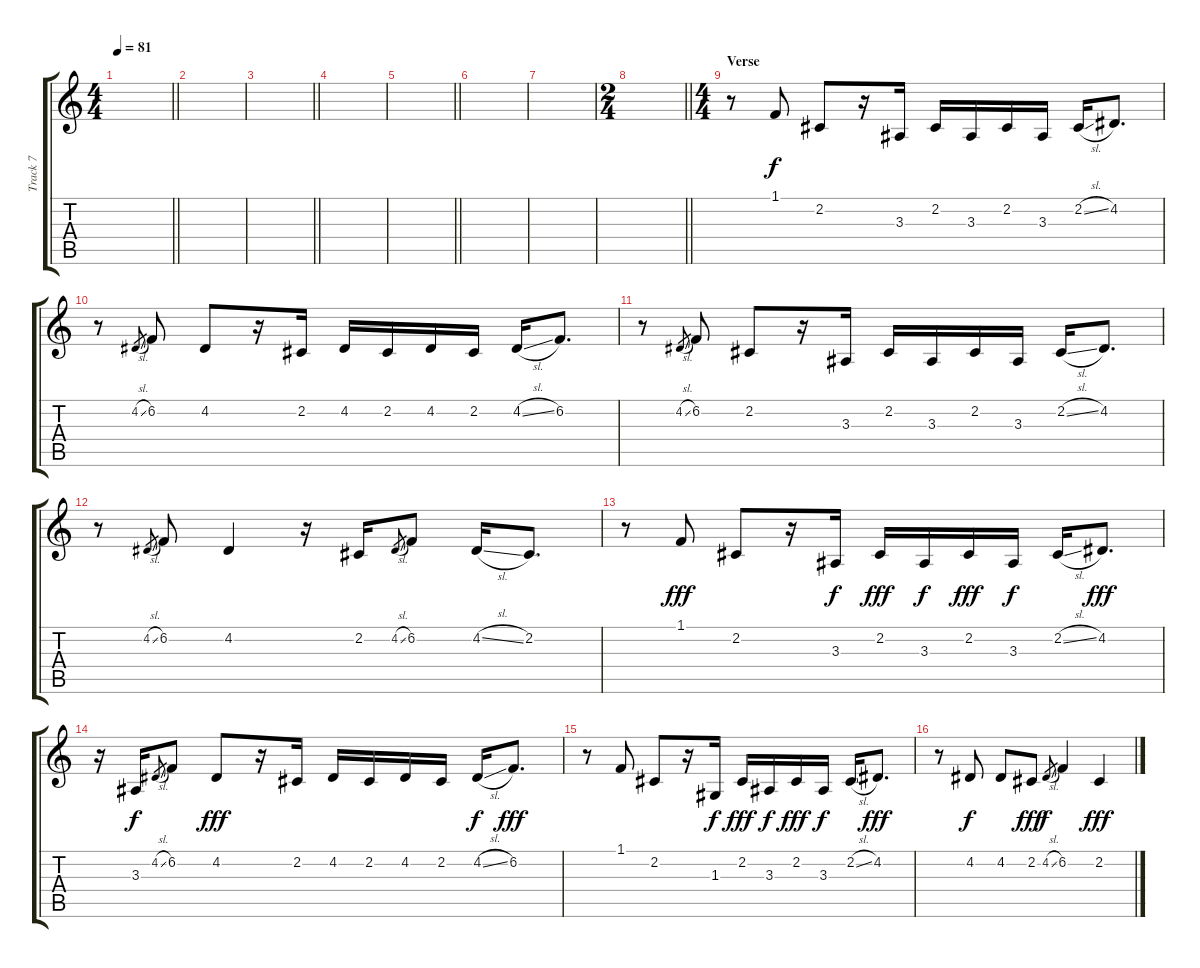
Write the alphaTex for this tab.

\track ("Track 7" "Track 7") {instrument clarinet}
\staff {score tabs}
\tuning (E4 B3 G3 D3 A2 E2) {hide}
\ts (4 4)
\tempo 81
\clef g2
\barLineRight lightlight
\ks c
|
|
\barLineRight lightlight
|
|
\barLineRight lightlight
|
|
|
\ts (2 4)
\barLineRight lightlight
|
\ts (4 4)
\section ("" "Verse")
r.8 1.1.8{dy f} 2.2.8 r.16 3.3.16 2.2.16 3.3.16 2.2.16 3.3.16 2.2{sl}.16 4.2.8{d} |
r.8 4.2{sl}.8{gr} 6.2.8 4.2.8 r.16 2.2.16 4.2.16 2.2.16 4.2.16 2.2.16 4.2{sl}.16 6.2.8{d} |
r.8 4.2{sl}.8{gr} 6.2.8 2.2.8 r.16 3.3.16 2.2.16 3.3.16 2.2.16 3.3.16 2.2{sl}.16 4.2.8{d} |
r.8 4.2{sl}.8{gr} 6.2.8 4.2.4 r.16 2.2.16 4.2{sl}.8{gr} 6.2.8 4.2{sl}.16 2.2.8{d} |
r.8 1.1.8{dy fff} 2.2.8 r.16 3.3.16{dy f} 2.2.16{dy fff} 3.3.16{dy f} 2.2.16{dy fff} 3.3.16{dy f} 2.2{sl}.16 4.2.8{d dy fff} |
r.16 3.3.16{dy f} 4.2{sl}.8{gr} 6.2.8 4.2.8{dy fff} r.16 2.2.16 4.2.16 2.2.16 4.2.16 2.2.16 4.2{sl}.16{dy f} 6.2.8{d dy fff} |
r.8 1.1.8 2.2.8 r.16 1.3.16{dy f} 2.2.16{dy fff} 3.3.16{dy f} 2.2.16{dy fff} 3.3.16{dy f} 2.2{sl}.16 4.2.8{d dy fff} |
r.8 4.2.8{dy f} 4.2.8 2.2.8{dy fff} 4.2{sl}.8{gr dy f} 6.2.4 2.2.4{dy fff}
